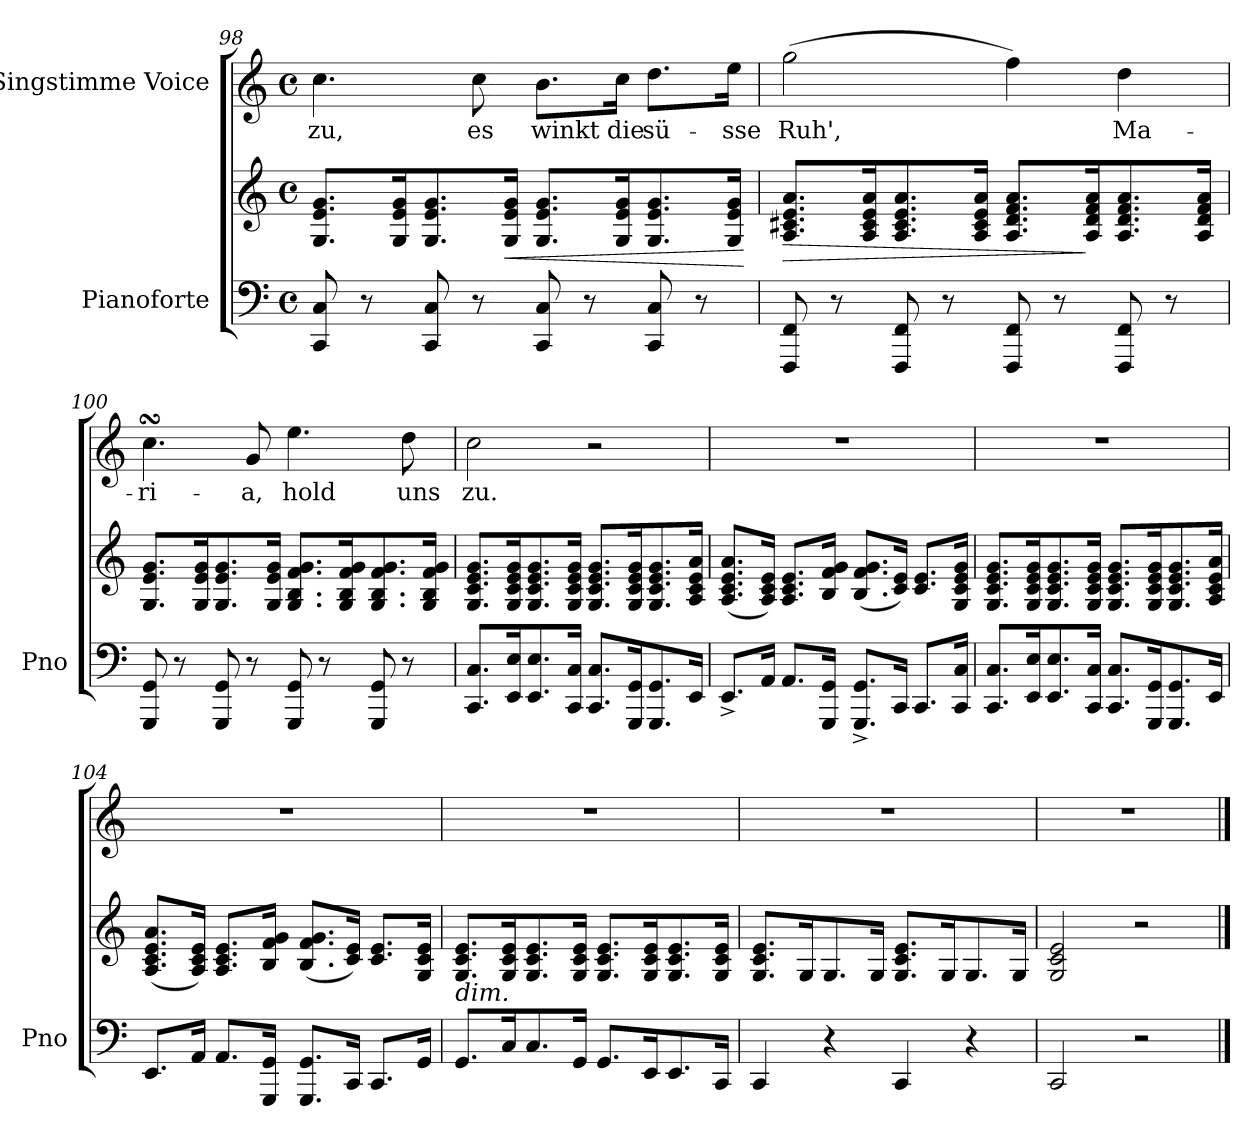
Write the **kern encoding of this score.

**kern	**kern	**dynam	**kern	**text
*part2	*part2	*part2	*part1	*part1
*staff3	*staff2	*staff2/3	*staff1	*staff1
*I"Pianoforte	*	*	*I"Singstimme Voice	*
*I'Pno	*	*	*	*
*clefF4	*clefG2	*	*clefG2	*
*k[]	*k[]	*	*k[]	*
*M4/4	*M4/4	*	*M4/4	*
*met(c)	*met(c)	*	*met(c)	*
=98	=98	=98	=98	=98
!	!	!	!	!LO:LY:b
8CC/ 8C/	8.G/ 8.e/ 8.g/L	.	4.cc\	zu,
8r	.	.	.	.
.	16G/ 16e/ 16g/K	.	.	.
8CC/ 8C/	8.G/ 8.e/ 8.g/	.	.	.
!	!	!	!	!LO:LY:b
8r	.	.	8cc\	es
!	!	!LO:HP:b	!	!
.	16G/ 16e/ 16g/Jk	<	.	.
!	!	!	!	!LO:LY:b
8CC/ 8C/	8.G/ 8.e/ 8.g/L	.	8.b\L	winkt
8r	.	.	.	.
!	!	!	!	!LO:LY:b
.	16G/ 16e/ 16g/K	.	16cc\Jk	die
!	!	!	!	!LO:LY:b
8CC/ 8C/	8.G/ 8.e/ 8.g/	.	8.dd\L	sü-
8r	.	.	.	.
!	!	!	!	!LO:LY:b
.	16G/ 16e/ 16g/Jk	.	16ee\Jk	-sse
.	.	[	.	.
!!LO:LB:g=z
=99	=99	=99	=99	=99
!	!	!LO:HP:b	!	!LO:LY:b
8FFF/ 8FF/	8.A/ 8.c#X/ 8.e/ 8.a/L	>	(2gg\	Ruh',
8r	.	.	.	.
.	16A/ 16c#/ 16e/ 16a/K	.	.	.
8FFF/ 8FF/	8.A/ 8.c#/ 8.e/ 8.a/	.	.	.
8r	.	.	.	.
.	16A/ 16c#/ 16e/ 16a/Jk	.	.	.
8FFF/ 8FF/	8.A/ 8.d/ 8.f/ 8.a/L	.	4ff\)	.
8r	.	.	.	.
.	16A/ 16d/ 16f/ 16a/K	]	.	.
!	!	!	!	!LO:LY:b
8FFF/ 8FF/	8.A/ 8.d/ 8.f/ 8.a/	.	4dd\	Ma-
8r	.	.	.	.
.	16A/ 16d/ 16f/ 16a/Jk	.	.	.
=100	=100	=100	=100	=100
!	!	!	!	!LO:LY:b
8GGG/ 8GG/	8.G/ 8.e/ 8.g/L	.	4.ccsSSs\	-ri-
8r	.	.	.	.
.	16G/ 16e/ 16g/K	.	.	.
8GGG/ 8GG/	8.G/ 8.e/ 8.g/	.	.	.
!	!	!	!	!LO:LY:b
8r	.	.	8g/	-a,
.	16G/ 16e/ 16g/Jk	.	.	.
!	!	!	!	!LO:LY:b
8GGG/ 8GG/	8.G/ 8.B/ 8.f/ 8.g/L	.	4.ee\	hold
8r	.	.	.	.
.	16G/ 16B/ 16f/ 16g/K	.	.	.
8GGG/ 8GG/	8.G/ 8.B/ 8.f/ 8.g/	.	.	.
!	!	!	!	!LO:LY:b
8r	.	.	8dd\	uns
.	16G/ 16B/ 16f/ 16g/Jk	.	.	.
=101	=101	=101	=101	=101
!	!	!	!	!LO:LY:b
8.CC/ 8.C/L	8.G/ 8.c/ 8.e/ 8.g/L	.	2cc\	zu.
16EE/ 16E/K	16G/ 16c/ 16e/ 16g/K	.	.	.
8.EE/ 8.E/	8.G/ 8.c/ 8.e/ 8.g/	.	.	.
16CC/ 16C/Jk	16G/ 16c/ 16e/ 16g/Jk	.	.	.
8.CC/ 8.C/L	8.G/ 8.c/ 8.e/ 8.g/L	.	2r	.
16GGG/ 16GG/K	16G/ 16c/ 16e/ 16g/K	.	.	.
8.GGG/ 8.GG/	8.G/ 8.c/ 8.e/ 8.g/	.	.	.
16EE/Jk	16A/ 16c/ 16e/ 16a/Jk	.	.	.
!!LO:LB:g=z
=102	=102	=102	=102	=102
8.EE^>/L	(>8.A/ 8.c/ 8.e/ 8.a/L	.	1r	.
16AA/Jk	16A/ 16c/ 16e/Jk)	.	.	.
8.AA/L	8.A/ 8.c/ 8.e/L	.	.	.
16GGG/ 16GG/Jk	16B/ 16f/ 16g/Jk	.	.	.
8.GGG/^> 8.GG/^>L	(8.B/ 8.f/ 8.g/L	.	.	.
16CC/Jk	16c/ 16e/Jk)	.	.	.
8.CC/L	8.c/ 8.e/L	.	.	.
16CC/ 16C/Jk	16G/ 16c/ 16e/ 16g/Jk	.	.	.
!!LO:PB:g=z
=103	=103	=103	=103	=103
8.CC/ 8.C/L	8.G/ 8.c/ 8.e/ 8.g/L	.	1r	.
16EE/ 16E/K	16G/ 16c/ 16e/ 16g/K	.	.	.
8.EE/ 8.E/	8.G/ 8.c/ 8.e/ 8.g/	.	.	.
16CC/ 16C/Jk	16G/ 16c/ 16e/ 16g/Jk	.	.	.
8.CC/ 8.C/L	8.G/ 8.c/ 8.e/ 8.g/L	.	.	.
16GGG/ 16GG/K	16G/ 16c/ 16e/ 16g/K	.	.	.
8.GGG/ 8.GG/	8.G/ 8.c/ 8.e/ 8.g/	.	.	.
16EE/Jk	16A/ 16c/ 16e/ 16a/Jk	.	.	.
=104	=104	=104	=104	=104
8.EE/L	(>8.A/ 8.c/ 8.e/ 8.a/L	.	1r	.
16AA/Jk	16A/ 16c/ 16e/Jk)	.	.	.
8.AA/L	8.A/ 8.c/ 8.e/L	.	.	.
16GGG/ 16GG/Jk	16B/ 16f/ 16g/Jk	.	.	.
8.GGG/ 8.GG/L	(8.B/ 8.f/ 8.g/L	.	.	.
16CC/Jk	16c/ 16e/Jk)	.	.	.
8.CC/L	8.c/ 8.e/L	.	.	.
16GG/Jk	16G/ 16c/ 16e/Jk	.	.	.
=105	=105	=105	=105	=105
!	!LO:TX:b:i:t=dim.	!	!	!
8.GG/L	8.G/ 8.c/ 8.e/L	.	1r	.
16C/K	16G/ 16c/ 16e/K	.	.	.
8.C/	8.G/ 8.c/ 8.e/	.	.	.
16GG/Jk	16G/ 16c/ 16e/Jk	.	.	.
8.GG/L	8.G/ 8.c/ 8.e/L	.	.	.
16EE/K	16G/ 16c/ 16e/K	.	.	.
8.EE/	8.G/ 8.c/ 8.e/	.	.	.
16CC/Jk	16G/ 16c/ 16e/Jk	.	.	.
=106	=106	=106	=106	=106
4CC/	8.G/ 8.c/ 8.e/L	.	1r	.
.	16G/K	.	.	.
4r	8.G/	.	.	.
.	16G/Jk	.	.	.
4CC/	8.G/ 8.c/ 8.e/L	.	.	.
.	16G/K	.	.	.
4r	8.G/	.	.	.
.	16G/Jk	.	.	.
=107	=107	=107	=107	=107
2CC/	2G/ 2c/ 2e/	.	1r	.
2r	2r	.	.	.
==	==	==	==	==
*-	*-	*-	*-	*-
